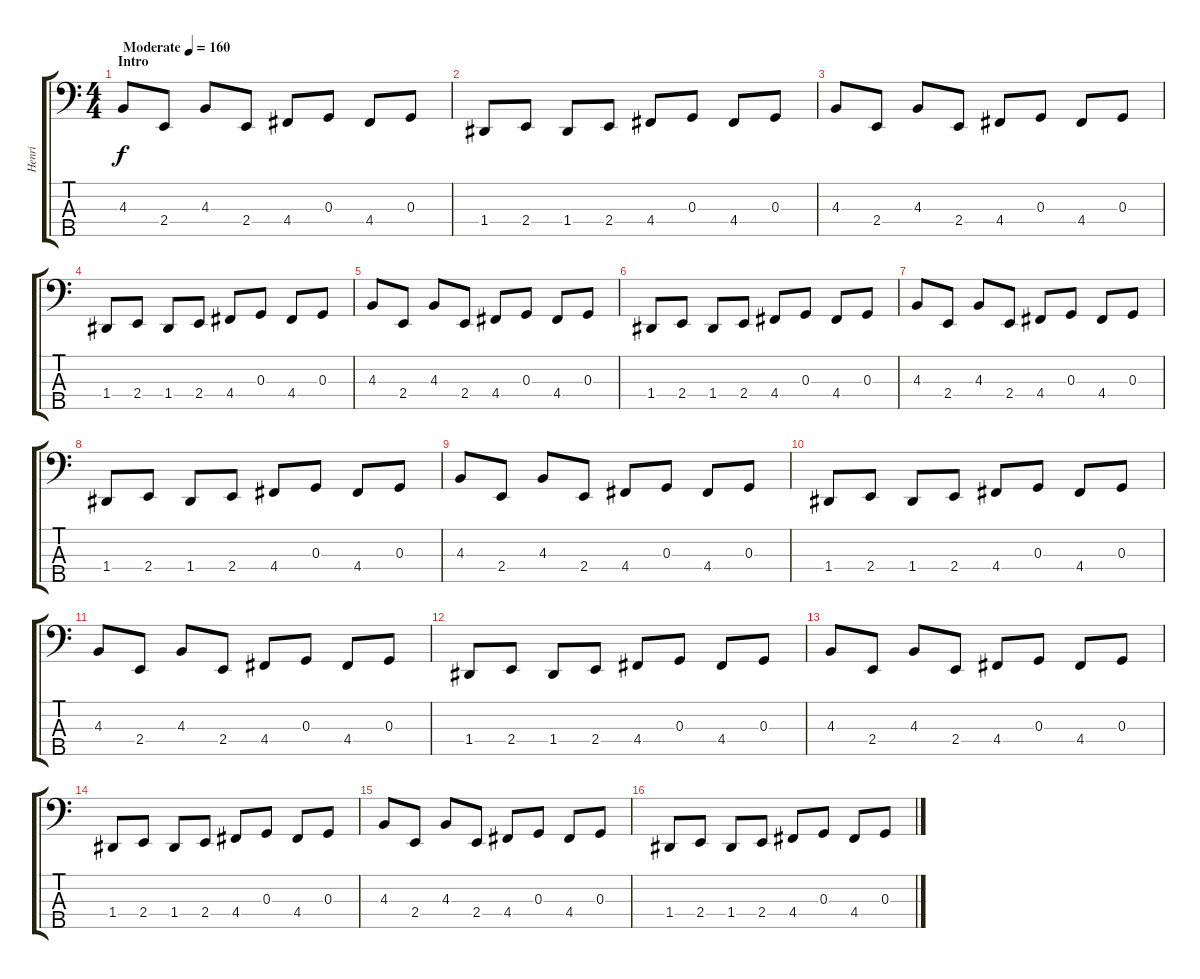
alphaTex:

\track ("Henri" "Henri") {instrument electricbassfinger}
\staff {score tabs}
\tuning (F2 C2 G1 D1 A0) {hide}
\ts (4 4)
\section ("" "Intro")
\tempo (160 "Moderate")
\clef f4
\ks c
4.3.8{dy f instrument electricbassfinger} 2.4.8 4.3.8 2.4.8 4.4.8 0.3.8 4.4.8 0.3.8 |
1.4.8 2.4.8 1.4.8 2.4.8 4.4.8 0.3.8 4.4.8 0.3.8 |
4.3.8 2.4.8 4.3.8 2.4.8 4.4.8 0.3.8 4.4.8 0.3.8 |
1.4.8 2.4.8 1.4.8 2.4.8 4.4.8 0.3.8 4.4.8 0.3.8 |
4.3.8 2.4.8 4.3.8 2.4.8 4.4.8 0.3.8 4.4.8 0.3.8 |
1.4.8 2.4.8 1.4.8 2.4.8 4.4.8 0.3.8 4.4.8 0.3.8 |
4.3.8 2.4.8 4.3.8 2.4.8 4.4.8 0.3.8 4.4.8 0.3.8 |
1.4.8 2.4.8 1.4.8 2.4.8 4.4.8 0.3.8 4.4.8 0.3.8 |
4.3.8 2.4.8 4.3.8 2.4.8 4.4.8 0.3.8 4.4.8 0.3.8 |
1.4.8 2.4.8 1.4.8 2.4.8 4.4.8 0.3.8 4.4.8 0.3.8 |
4.3.8 2.4.8 4.3.8 2.4.8 4.4.8 0.3.8 4.4.8 0.3.8 |
1.4.8 2.4.8 1.4.8 2.4.8 4.4.8 0.3.8 4.4.8 0.3.8 |
4.3.8 2.4.8 4.3.8 2.4.8 4.4.8 0.3.8 4.4.8 0.3.8 |
1.4.8 2.4.8 1.4.8 2.4.8 4.4.8 0.3.8 4.4.8 0.3.8 |
4.3.8 2.4.8 4.3.8 2.4.8 4.4.8 0.3.8 4.4.8 0.3.8 |
1.4.8 2.4.8 1.4.8 2.4.8 4.4.8 0.3.8 4.4.8 0.3.8
